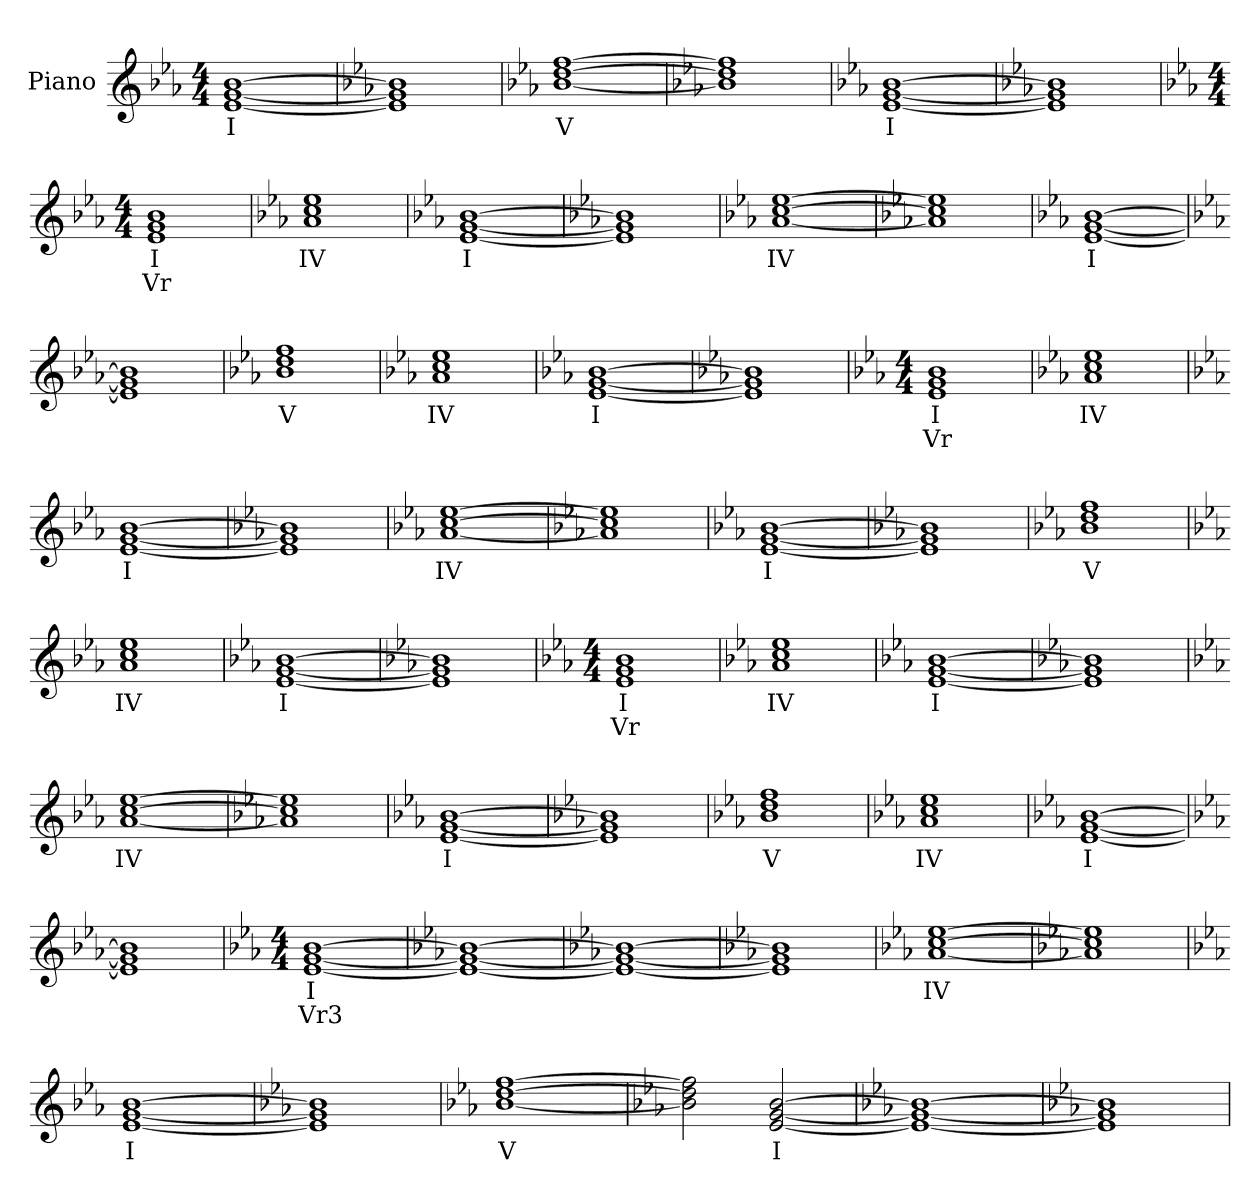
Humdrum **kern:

**kern	**text	**text
*part1	*part1	*part1
*staff1	*staff1	*staff1
*I"Piano	*	*
*I'Pno	*	*
*k[b-e-a-]	*	*
*E-:	*	*
*M4/4	*	*
=	=	=
[1e- [1g [1b-	I	.
=	=	=
*k[b-e-a-]	*	*
*E-:	*	*
1e-] 1g] 1b-]	.	.
=	=	=
*k[b-e-a-]	*	*
*E-:	*	*
[1b- [1dd [1ff	V	.
=	=	=
*k[b-e-a-]	*	*
*E-:	*	*
1b-] 1dd] 1ff]	.	.
=	=	=
*k[b-e-a-]	*	*
*E-:	*	*
[1e- [1g [1b-	I	.
=	=	=
*k[b-e-a-]	*	*
*E-:	*	*
1e-] 1g] 1b-]	.	.
=	=	=
*k[b-e-a-]	*	*
*E-:	*	*
*M4/4	*	*
1e- 1g 1b-	I	Vr
=	=	=
*k[b-e-a-]	*	*
*E-:	*	*
1a- 1cc 1ee-	IV	.
=	=	=
*k[b-e-a-]	*	*
*E-:	*	*
[1e- [1g [1b-	I	.
=	=	=
*k[b-e-a-]	*	*
*E-:	*	*
1e-] 1g] 1b-]	.	.
=	=	=
*k[b-e-a-]	*	*
*E-:	*	*
[1a- [1cc [1ee-	IV	.
=	=	=
*k[b-e-a-]	*	*
*E-:	*	*
1a-] 1cc] 1ee-]	.	.
=	=	=
*k[b-e-a-]	*	*
*E-:	*	*
[1e- [1g [1b-	I	.
=	=	=
*k[b-e-a-]	*	*
*E-:	*	*
1e-] 1g] 1b-]	.	.
=	=	=
*k[b-e-a-]	*	*
*E-:	*	*
1b- 1dd 1ff	V	.
=	=	=
*k[b-e-a-]	*	*
*E-:	*	*
1a- 1cc 1ee-	IV	.
=	=	=
*k[b-e-a-]	*	*
*E-:	*	*
[1e- [1g [1b-	I	.
=	=	=
*k[b-e-a-]	*	*
*E-:	*	*
1e-] 1g] 1b-]	.	.
=	=	=
*k[b-e-a-]	*	*
*E-:	*	*
*M4/4	*	*
1e- 1g 1b-	I	Vr
=	=	=
*k[b-e-a-]	*	*
*E-:	*	*
1a- 1cc 1ee-	IV	.
=	=	=
*k[b-e-a-]	*	*
*E-:	*	*
[1e- [1g [1b-	I	.
=	=	=
*k[b-e-a-]	*	*
*E-:	*	*
1e-] 1g] 1b-]	.	.
=	=	=
*k[b-e-a-]	*	*
*E-:	*	*
[1a- [1cc [1ee-	IV	.
=	=	=
*k[b-e-a-]	*	*
*E-:	*	*
1a-] 1cc] 1ee-]	.	.
=	=	=
*k[b-e-a-]	*	*
*E-:	*	*
[1e- [1g [1b-	I	.
=	=	=
*k[b-e-a-]	*	*
*E-:	*	*
1e-] 1g] 1b-]	.	.
=	=	=
*k[b-e-a-]	*	*
*E-:	*	*
1b- 1dd 1ff	V	.
=	=	=
*k[b-e-a-]	*	*
*E-:	*	*
1a- 1cc 1ee-	IV	.
=	=	=
*k[b-e-a-]	*	*
*E-:	*	*
[1e- [1g [1b-	I	.
=	=	=
*k[b-e-a-]	*	*
*E-:	*	*
1e-] 1g] 1b-]	.	.
=	=	=
*k[b-e-a-]	*	*
*E-:	*	*
*M4/4	*	*
1e- 1g 1b-	I	Vr
=	=	=
*k[b-e-a-]	*	*
*E-:	*	*
1a- 1cc 1ee-	IV	.
=	=	=
*k[b-e-a-]	*	*
*E-:	*	*
[1e- [1g [1b-	I	.
=	=	=
*k[b-e-a-]	*	*
*E-:	*	*
1e-] 1g] 1b-]	.	.
=	=	=
*k[b-e-a-]	*	*
*E-:	*	*
[1a- [1cc [1ee-	IV	.
=	=	=
*k[b-e-a-]	*	*
*E-:	*	*
1a-] 1cc] 1ee-]	.	.
=	=	=
*k[b-e-a-]	*	*
*E-:	*	*
[1e- [1g [1b-	I	.
=	=	=
*k[b-e-a-]	*	*
*E-:	*	*
1e-] 1g] 1b-]	.	.
=	=	=
*k[b-e-a-]	*	*
*E-:	*	*
1b- 1dd 1ff	V	.
=	=	=
*k[b-e-a-]	*	*
*E-:	*	*
1a- 1cc 1ee-	IV	.
=	=	=
*k[b-e-a-]	*	*
*E-:	*	*
[1e- [1g [1b-	I	.
=	=	=
*k[b-e-a-]	*	*
*E-:	*	*
1e-] 1g] 1b-]	.	.
=	=	=
*k[b-e-a-]	*	*
*E-:	*	*
*M4/4	*	*
[1e- [1g [1b-	I	Vr3
=	=	=
*k[b-e-a-]	*	*
*E-:	*	*
1e-_ 1g_ 1b-_	.	.
=	=	=
*k[b-e-a-]	*	*
*E-:	*	*
1e-_ 1g_ 1b-_	.	.
=	=	=
*k[b-e-a-]	*	*
*E-:	*	*
1e-] 1g] 1b-]	.	.
=	=	=
*k[b-e-a-]	*	*
*E-:	*	*
[1a- [1cc [1ee-	IV	.
=	=	=
*k[b-e-a-]	*	*
*E-:	*	*
1a-] 1cc] 1ee-]	.	.
=	=	=
*k[b-e-a-]	*	*
*E-:	*	*
[1e- [1g [1b-	I	.
=	=	=
*k[b-e-a-]	*	*
*E-:	*	*
1e-] 1g] 1b-]	.	.
=	=	=
*k[b-e-a-]	*	*
*E-:	*	*
[1b- [1dd [1ff	V	.
=	=	=
*k[b-e-a-]	*	*
*E-:	*	*
2b-] 2dd] 2ff]	.	.
[2e- [2g [2b-	I	.
=	=	=
*k[b-e-a-]	*	*
*E-:	*	*
1e-_ 1g_ 1b-_	.	.
=	=	=
*k[b-e-a-]	*	*
*E-:	*	*
1e-] 1g] 1b-]	.	.
=	=	=
*-	*-	*-
